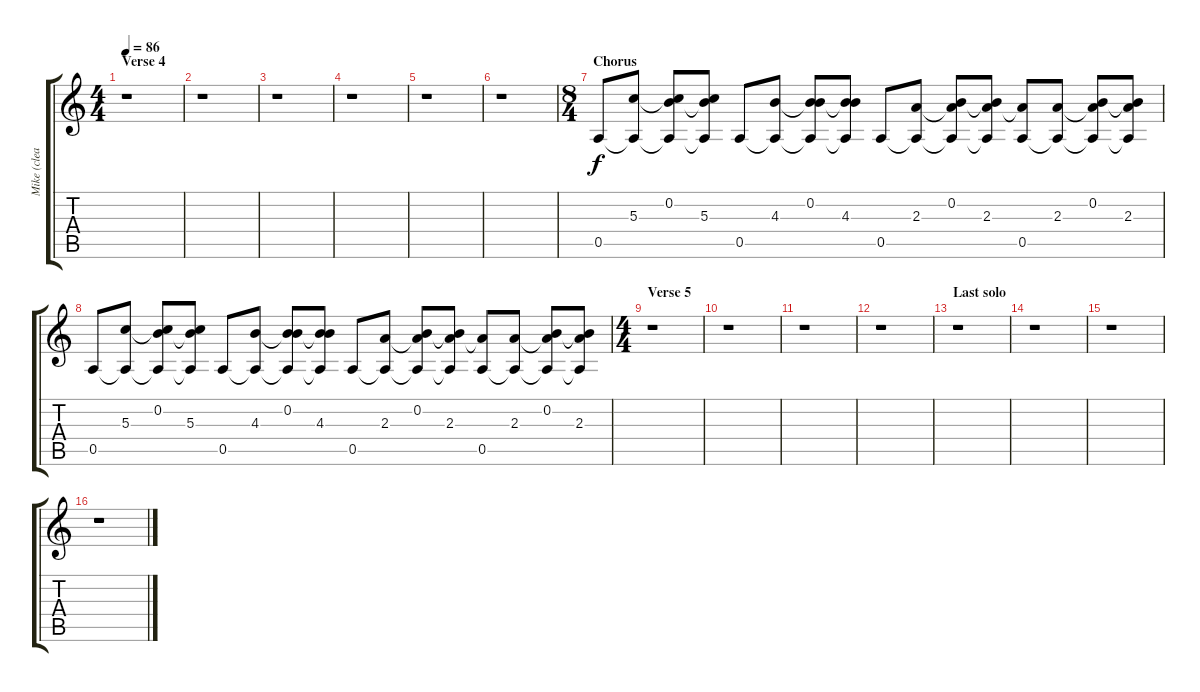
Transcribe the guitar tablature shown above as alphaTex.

\track ("Mike (clean)" "Mike (clea") {instrument electricguitarclean}
\staff {score tabs}
\tuning (E4 B3 G3 D3 A2 E2) {hide}
\ts (4 4)
\section ("" "Verse 4")
\tempo 86
\clef g2
\ks c
r.1{dy f} |
r.1 |
r.1 |
r.1 |
r.1 |
r.1 |
\ts (8 4)
\section ("" "Chorus")
0.5.8 (5.3 0.5{t}).8 (0.2 5.3{t} 0.5{t}).8 (0.2{t} 5.3 0.5{t}).8 0.5.8 (4.3 0.5{t}).8 (0.2 4.3{t} 0.5{t}).8 (0.2{t} 4.3 0.5{t}).8 0.5.8 (2.3 0.5{t}).8 (0.2 2.3{t} 0.5{t}).8 (0.2{t} 2.3 0.5{t}).8 (2.3{t} 0.5).8 (2.3 0.5{t}).8 (0.2 2.3{t} 0.5{t}).8 (0.2{t} 2.3 0.5{t}).8 |
0.5.8 (5.3 0.5{t}).8 (0.2 5.3{t} 0.5{t}).8 (0.2{t} 5.3 0.5{t}).8 0.5.8 (4.3 0.5{t}).8 (0.2 4.3{t} 0.5{t}).8 (0.2{t} 4.3 0.5{t}).8 0.5.8 (2.3 0.5{t}).8 (0.2 2.3{t} 0.5{t}).8 (0.2{t} 2.3 0.5{t}).8 (2.3{t} 0.5).8 (2.3 0.5{t}).8 (0.2 2.3{t} 0.5{t}).8 (0.2{t} 2.3 0.5{t}).8 |
\ts (4 4)
\section ("" "Verse 5")
r.1 |
r.1 |
r.1 |
r.1 |
\section ("" "Last solo")
r.1 |
r.1 |
r.1 |
r.1
